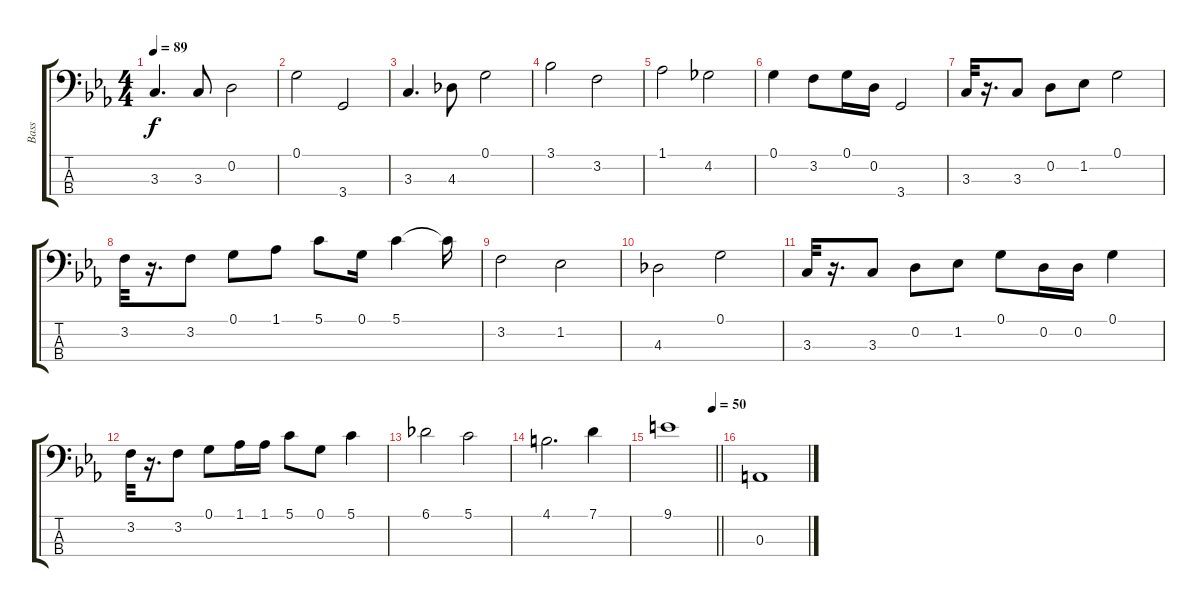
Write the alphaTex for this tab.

\track ("Bass" "Bass") {instrument electricbassfinger}
\staff {score tabs}
\tuning (G2 D2 A1 E1) {hide}
\ts (4 4)
\tempo 89
\clef f4
\ks cminor
3.3.4{d dy f} 3.3.8 0.2.2 |
0.1.2 3.4.2 |
3.3.4{d} 4.3.8 0.1.2 |
3.1.2 3.2.2 |
1.1.2 4.2.2 |
0.1.4 3.2.8 0.1.16 0.2.16 3.4.2 |
3.3.32 r.16{d} 3.3.8 0.2.8 1.2.8 0.1.2 |
3.2.32 r.16{d} 3.2.8 0.1.8 1.1.8 5.1.8 0.1.16 5.1.4 5.1{t}.16 |
3.2.2 1.2.2 |
4.3.2 0.1.2 |
3.3.32 r.16{d} 3.3.8 0.2.8 1.2.8 0.1.8 0.2.16 0.2.16 0.1.4 |
3.2.32 r.16{d} 3.2.8 0.1.8 1.1.16 1.1.16 5.1.8 0.1.8 5.1.4 |
6.1.2 5.1.2 |
4.1.2{d} 7.1.4 |
\tempo (50 0.9375)
\barLineRight lightlight
9.1.1 |
0.3.1
